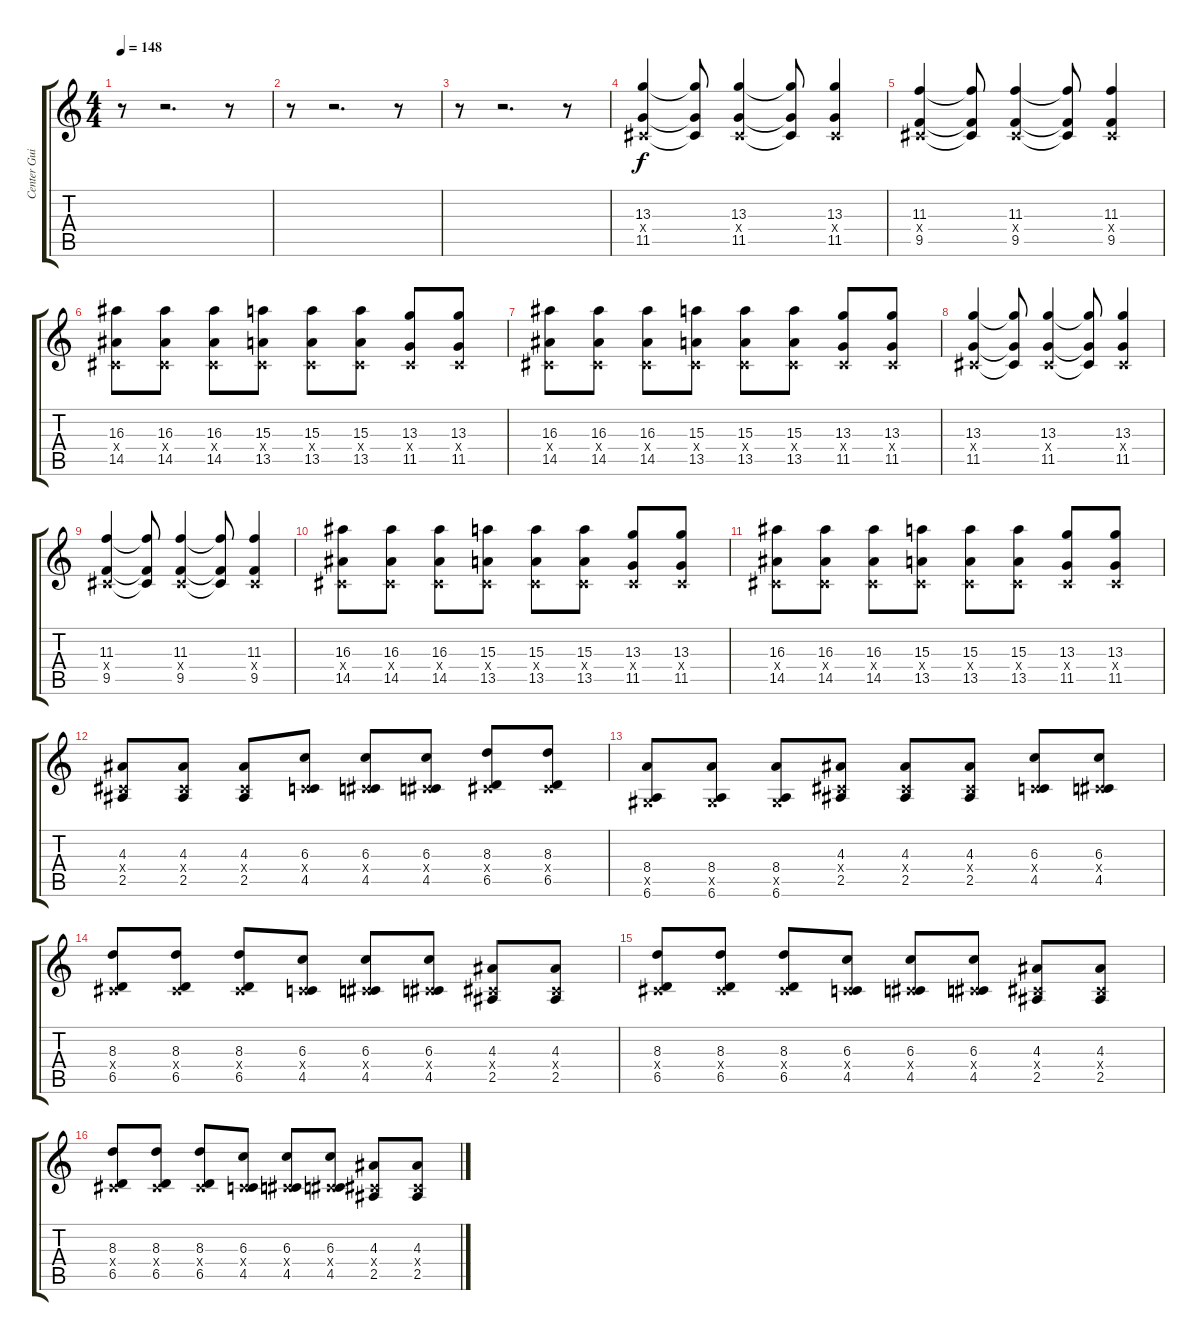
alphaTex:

\track ("Center Guitar" "Center Gui") {instrument distortionguitar}
\staff {score tabs}
\tuning (Eb4 Bb3 Gb3 Db3 Ab2 Eb2) {hide}
\ts (4 4)
\tempo 148
\clef g2
\ks c
r.8{dy f} r.2{d} r.8 |
r.8 r.2{d} r.8 |
r.8 r.2{d} r.8 |
(13.3 0.4{x} 11.5).4 (13.3{t} 0.4{t} 11.5{t}).8 (13.3 0.4{x} 11.5).4 (13.3{t} 0.4{t} 11.5{t}).8 (13.3 0.4{x} 11.5).4 |
(11.3 0.4{x} 9.5).4 (11.3{t} 0.4{t} 9.5{t}).8 (11.3 0.4{x} 9.5).4 (11.3{t} 0.4{t} 9.5{t}).8 (11.3 0.4{x} 9.5).4 |
(16.3 0.4{x} 14.5).8 (16.3 0.4{x} 14.5).8 (16.3 0.4{x} 14.5).8 (15.3 0.4{x} 13.5).8 (15.3 0.4{x} 13.5).8 (15.3 0.4{x} 13.5).8 (13.3 0.4{x} 11.5).8 (13.3 0.4{x} 11.5).8 |
(16.3 0.4{x} 14.5).8 (16.3 0.4{x} 14.5).8 (16.3 0.4{x} 14.5).8 (15.3 0.4{x} 13.5).8 (15.3 0.4{x} 13.5).8 (15.3 0.4{x} 13.5).8 (13.3 0.4{x} 11.5).8 (13.3 0.4{x} 11.5).8 |
(13.3 0.4{x} 11.5).4 (13.3{t} 0.4{t} 11.5{t}).8 (13.3 0.4{x} 11.5).4 (13.3{t} 0.4{t} 11.5{t}).8 (13.3 0.4{x} 11.5).4 |
(11.3 0.4{x} 9.5).4 (11.3{t} 0.4{t} 9.5{t}).8 (11.3 0.4{x} 9.5).4 (11.3{t} 0.4{t} 9.5{t}).8 (11.3 0.4{x} 9.5).4 |
(16.3 0.4{x} 14.5).8 (16.3 0.4{x} 14.5).8 (16.3 0.4{x} 14.5).8 (15.3 0.4{x} 13.5).8 (15.3 0.4{x} 13.5).8 (15.3 0.4{x} 13.5).8 (13.3 0.4{x} 11.5).8 (13.3 0.4{x} 11.5).8 |
(16.3 0.4{x} 14.5).8 (16.3 0.4{x} 14.5).8 (16.3 0.4{x} 14.5).8 (15.3 0.4{x} 13.5).8 (15.3 0.4{x} 13.5).8 (15.3 0.4{x} 13.5).8 (13.3 0.4{x} 11.5).8 (13.3 0.4{x} 11.5).8 |
(4.3 0.4{x} 2.5).8 (4.3 0.4{x} 2.5).8 (4.3 0.4{x} 2.5).8 (6.3 0.4{x} 4.5).8 (6.3 0.4{x} 4.5).8 (6.3 0.4{x} 4.5).8 (8.3 0.4{x} 6.5).8 (8.3 0.4{x} 6.5).8 |
(8.4 0.5{x} 6.6).8 (8.4 0.5{x} 6.6).8 (8.4 0.5{x} 6.6).8 (4.3 0.4{x} 2.5).8 (4.3 0.4{x} 2.5).8 (4.3 0.4{x} 2.5).8 (6.3 0.4{x} 4.5).8 (6.3 0.4{x} 4.5).8 |
(8.3 0.4{x} 6.5).8 (8.3 0.4{x} 6.5).8 (8.3 0.4{x} 6.5).8 (6.3 0.4{x} 4.5).8 (6.3 0.4{x} 4.5).8 (6.3 0.4{x} 4.5).8 (4.3 0.4{x} 2.5).8 (4.3 0.4{x} 2.5).8 |
(8.3 0.4{x} 6.5).8 (8.3 0.4{x} 6.5).8 (8.3 0.4{x} 6.5).8 (6.3 0.4{x} 4.5).8 (6.3 0.4{x} 4.5).8 (6.3 0.4{x} 4.5).8 (4.3 0.4{x} 2.5).8 (4.3 0.4{x} 2.5).8 |
(8.3 0.4{x} 6.5).8 (8.3 0.4{x} 6.5).8 (8.3 0.4{x} 6.5).8 (6.3 0.4{x} 4.5).8 (6.3 0.4{x} 4.5).8 (6.3 0.4{x} 4.5).8 (4.3 0.4{x} 2.5).8 (4.3 0.4{x} 2.5).8
